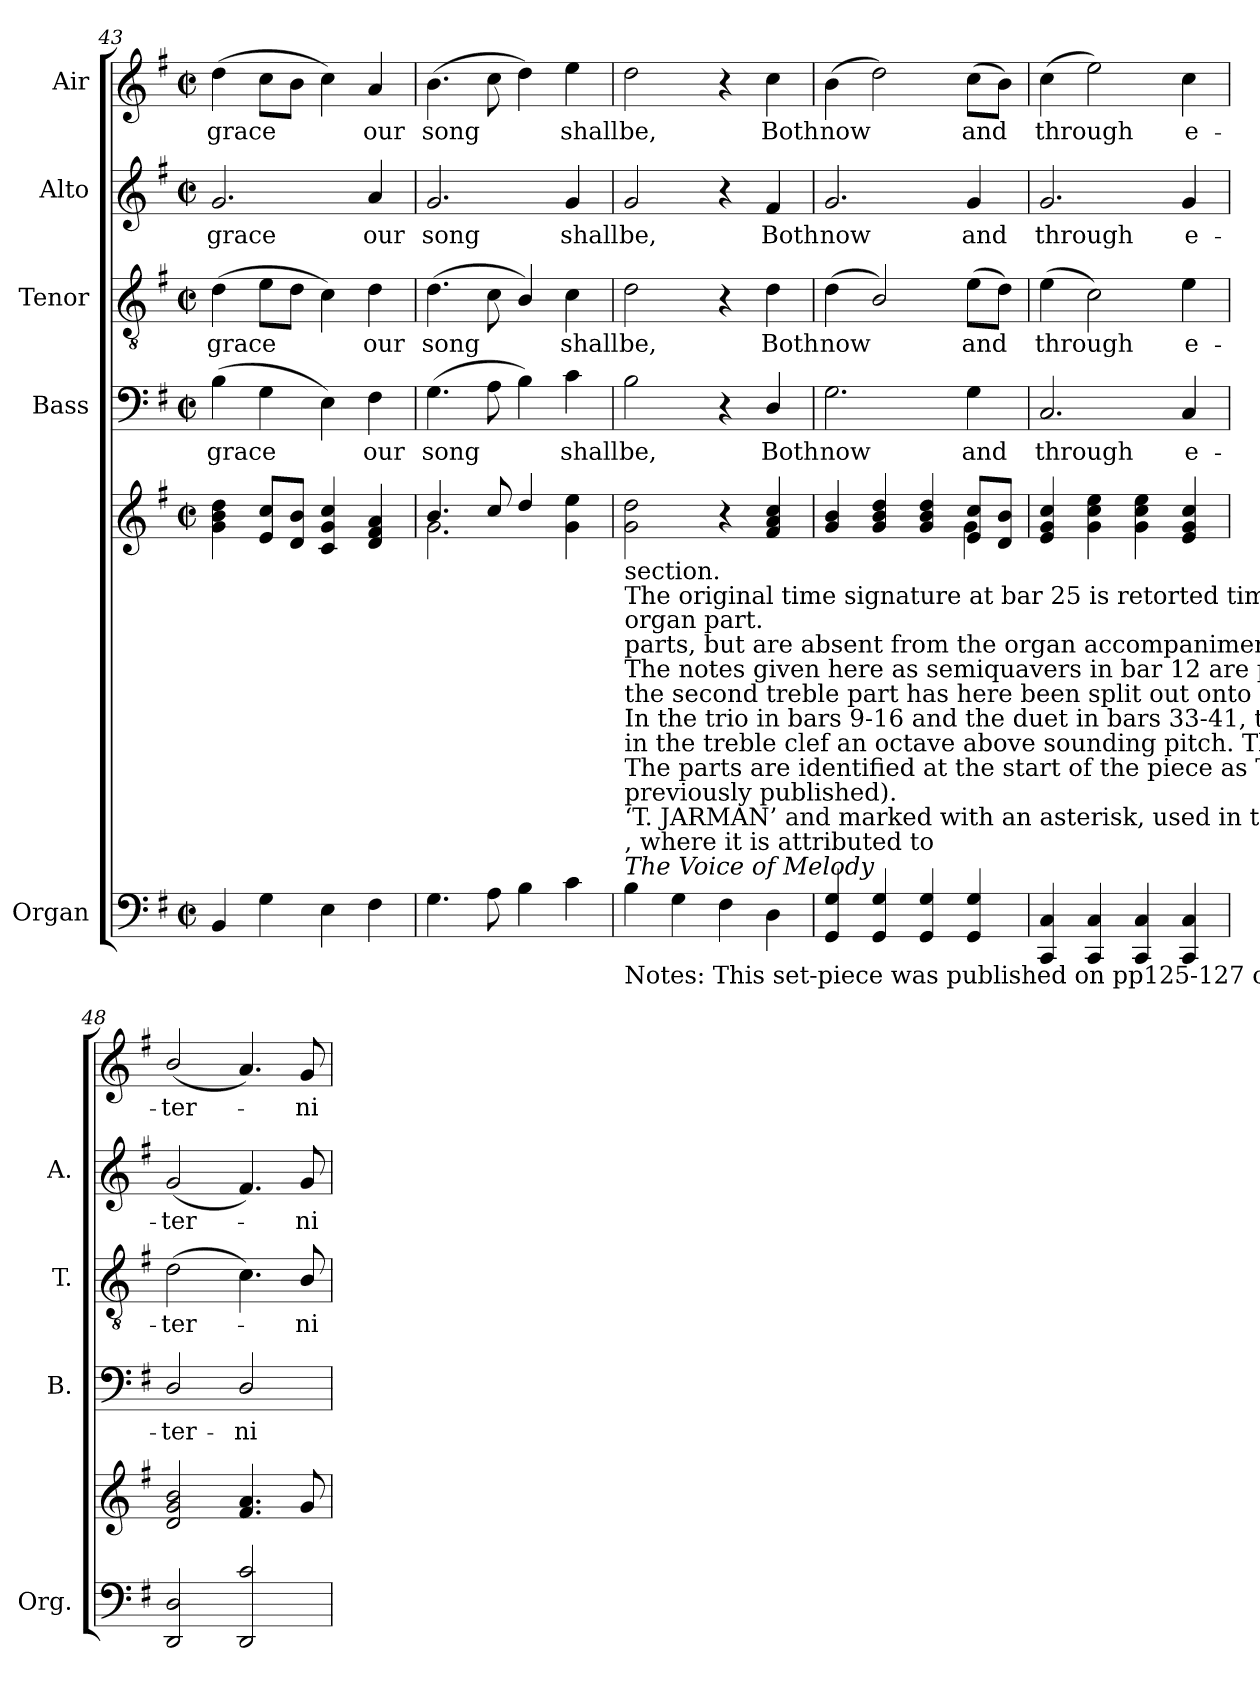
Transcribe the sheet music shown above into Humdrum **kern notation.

**kern	**kern	**kern	**text	**kern	**text	**kern	**text	**kern	**text
*part5	*part5	*part4	*part4	*part3	*part3	*part2	*part2	*part1	*part1
*staff6	*staff5	*staff4	*staff4	*staff3	*staff3	*staff2	*staff2	*staff1	*staff1
*I"Organ	*	*I"Bass	*	*I"Tenor	*	*I"Alto	*	*I"Air	*
*I'Org.	*	*I'B.	*	*I'T.	*	*I'A.	*	*	*
*clefF4	*clefG2	*clefF4	*	*clefGv2	*	*clefG2	*	*clefG2	*
*	*	*	*	*ITrd7c12	*	*	*	*	*
*k[f#]	*k[f#]	*k[f#]	*	*k[f#]	*	*k[f#]	*	*k[f#]	*
*G:	*G:	*G:	*	*G:	*	*G:	*	*G:	*
*M2/2	*M2/2	*M2/2	*	*M2/2	*	*M2/2	*	*M2/2	*
*met(c|)	*met(c|)	*met(c|)	*	*met(c|)	*	*met(c|)	*	*met(c|)	*
=43	=43	=43	=43	=43	=43	=43	=43	=43	=43
!	!	!	!LO:LY:b:color=#000000	!	!	!	!	!	!
!	!	!	!	!	!LO:LY:b:color=#000000	!	!	!	!
!	!	!	!	!	!	!	!LO:LY:b:color=#000000	!	!
!	!	!	!	!	!	!	!	!	!LO:LY:b:color=#000000
4BBi/	4gi\ 4bi 4ddi	(4Bi\	grace	(4Di\	grace	2.gi/	grace	(4ddi\	grace
4Gi\	8ei/ 8cci/L	4Gi\	.	8Ei\L	.	.	.	8cci\L	.
.	8di/ 8bi/J	.	.	8Di\J	.	.	.	8bi\J	.
4Ei\	4ci/ 4gi 4cci	4Ei\)	.	4Ci\)	.	.	.	4cci\)	.
!	!	!	!LO:LY:b:color=#000000	!	!	!	!	!	!
!	!	!	!	!	!LO:LY:b:color=#000000	!	!	!	!
!	!	!	!	!	!	!	!LO:LY:b:color=#000000	!	!
!	!	!	!	!	!	!	!	!	!LO:LY:b:color=#000000
4F#i\	4di/ 4f#i 4ai	4F#i\	our	4Di\	our	4ai/	our	4ai/	our
=44	=44	=44	=44	=44	=44	=44	=44	=44	=44
*	*^	*	*	*	*	*	*	*	*
!	!	!	!	!LO:LY:b:color=#000000	!	!	!	!	!	!
!	!	!	!	!	!	!LO:LY:b:color=#000000	!	!	!	!
!	!	!	!	!	!	!	!	!LO:LY:b:color=#000000	!	!
!	!	!	!	!	!	!	!	!	!	!LO:LY:b:color=#000000
4.Gi\	4.bi/	2.gi\	(4.Gi\	song	(4.Di\	song	2.gi/	song	(4.bi\	song
8Ai\	8cci/	.	8Ai\	.	8Ci\	.	.	.	8cci\	.
4Bi\	4ddi/	.	4Bi\)	.	4BBi/)	.	.	.	4ddi\)	.
!	!	!	!	!LO:LY:b:color=#000000	!	!	!	!	!	!
!	!	!	!	!	!	!LO:LY:b:color=#000000	!	!	!	!
!	!	!	!	!	!	!	!	!LO:LY:b:color=#000000	!	!
!	!	!	!	!	!	!	!	!	!	!LO:LY:b:color=#000000
4ci\	4gi\ 4eei	4ryy	4ci\	shall	4Ci\	shall	4gi/	shall	4eei\	shall
*	*v	*v	*	*	*	*	*	*	*	*
!!LO:PB:g=z
=45	=45	=45	=45	=45	=45	=45	=45	=45	=45
*	*^	*	*	*	*	*	*	*	*
!	!	!	!	!LO:LY:b:color=#000000	!	!	!	!	!	!
*	*v	*v	*	*	*	*	*	*	*	*
*	*^	*	*	*	*	*	*	*	*
!	!	!	!	!	!	!LO:LY:b:color=#000000	!	!	!	!
*	*v	*v	*	*	*	*	*	*	*	*
*	*^	*	*	*	*	*	*	*	*
!	!	!	!	!	!	!	!	!LO:LY:b:color=#000000	!	!
*	*v	*v	*	*	*	*	*	*	*	*
*	*^	*	*	*	*	*	*	*	*
!LO:TX:b:t=Notes&colon; This set-piece was published on pp125-127 of Thomas Jarman’s	!	!	!	!	!	!	!	!	!	!
!LO:TX:i:t=The Voice of Melody	!	!	!	!	!	!	!	!	!	!
!LO:TX:t=, where it is attributed to	!	!	!	!	!	!	!	!	!	!
!LO:TX:t=‘T. JARMAN’ and marked with an asterisk, used in that collection to denote pieces which were ‘original’ (i.e. not	!	!	!	!	!	!	!	!	!	!
!LO:TX:t=previously published).	!	!	!	!	!	!	!	!	!	!
!LO:TX:t=The parts are identified at the start of the piece as Treble - Alto -Tenor - Bass - Organ&colon; the alto and tenor parts are printed	!	!	!	!	!	!	!	!	!	!
!LO:TX:t=in the treble clef an octave above sounding pitch. The organ part is written out in full and the left-hand part is not figured.	!	!	!	!	!	!	!	!	!	!
!LO:TX:t=In the trio in bars 9-16 and the duet in bars 33-41, the top two parts are both printed on the treble staff in the source&colon;	!	!	!	!	!	!	!	!	!	!
!LO:TX:t=the second treble part has here been split out onto the alto staff.	!	!	!	!	!	!	!	!	!	!
!LO:TX:t=The notes given here as semiquavers in bar 12 are printed in the source as small quaver grace notes in the sung treble	!	!	!	!	!	!	!	!	!	!
!LO:TX:t=parts, but are absent from the organ accompaniment&colon; they have here been expanded editorially, and added to the	!	!	!	!	!	!	!	!	!	!
!LO:TX:t=organ part.	!	!	!	!	!	!	!	!	!	!
!LO:TX:t=The original time signature at bar 25 is retorted time, indicating a quicker tempo for bars 25-50 than for the preceding	!	!	!	!	!	!	!	!	!	!
!LO:TX:t=section.	!	!	!	!	!	!	!	!	!	!
!	!	!	!	!	!	!	!	!	!	!LO:LY:b:color=#000000
*	*v	*v	*	*	*	*	*	*	*	*
4Bi\	2gi\ 2ddi	2Bi\	be,	2Di\	be,	2gi/	be,	2ddi\	be,
4Gi\	.	.	.	.	.	.	.	.	.
4F#i\	4r	4r	.	4r	.	4r	.	4r	.
!	!	!	!LO:LY:b:color=#000000	!	!	!	!	!	!
!	!	!	!	!	!LO:LY:b:color=#000000	!	!	!	!
!	!	!	!	!	!	!	!LO:LY:b:color=#000000	!	!
!	!	!	!	!	!	!	!	!	!LO:LY:b:color=#000000
4Di\	4f#i/ 4ai 4cci	4Di/	Both	4Di\	Both	4f#i/	Both	4cci\	Both
=46	=46	=46	=46	=46	=46	=46	=46	=46	=46
*	*^	*	*	*	*	*	*	*	*
!	!	!	!	!LO:LY:b:color=#000000	!	!	!	!	!	!
!	!	!	!	!	!	!LO:LY:b:color=#000000	!	!	!	!
!	!	!	!	!	!	!	!	!LO:LY:b:color=#000000	!	!
!	!	!	!	!	!	!	!	!	!	!LO:LY:b:color=#000000
4GGi/ 4Gi	4gi/ 4bi	2.ryy	2.Gi\	now	(4Di\	now	2.gi/	now	(4bi\	now
4GGi/ 4Gi	4gi/ 4bi 4ddi	.	.	.	2BBi/)	.	.	.	2ddi\)	.
4GGi/ 4Gi	4gi/ 4bi 4ddi	.	.	.	.	.	.	.	.	.
!	!	!	!	!LO:LY:b:color=#000000	!	!	!	!	!	!
!	!	!	!	!	!	!LO:LY:b:color=#000000	!	!	!	!
!	!	!	!	!	!	!	!	!LO:LY:b:color=#000000	!	!
!	!	!	!	!	!	!	!	!	!	!LO:LY:b:color=#000000
4GGi/ 4Gi	8ei/ 8cci/L	4gi\	4Gi\	and	(8Ei\L	and	4gi/	and	(8cci\L	and
.	8di/ 8bi/J	.	.	.	8Di\J)	.	.	.	8bi\J)	.
*	*v	*v	*	*	*	*	*	*	*	*
=47	=47	=47	=47	=47	=47	=47	=47	=47	=47
!	!	!	!LO:LY:b:color=#000000	!	!	!	!	!	!
!	!	!	!	!	!LO:LY:b:color=#000000	!	!	!	!
!	!	!	!	!	!	!	!LO:LY:b:color=#000000	!	!
!	!	!	!	!	!	!	!	!	!LO:LY:b:color=#000000
4CCi/ 4Ci	4ei/ 4gi 4cci	2.Ci/	through	(4Ei\	through	2.gi/	through	(4cci\	through
4CCi/ 4Ci	4gi\ 4cci 4eei	.	.	2Ci\)	.	.	.	2eei\)	.
4CCi/ 4Ci	4gi\ 4cci 4eei	.	.	.	.	.	.	.	.
!	!	!	!LO:LY:b:color=#000000	!	!	!	!	!	!
!	!	!	!	!	!LO:LY:b:color=#000000	!	!	!	!
!	!	!	!	!	!	!	!LO:LY:b:color=#000000	!	!
!	!	!	!	!	!	!	!	!	!LO:LY:b:color=#000000
4CCi/ 4Ci	4ei/ 4gi 4cci	4Ci/	e-	4Ei\	e-	4gi/	e-	4cci\	e-
=48	=48	=48	=48	=48	=48	=48	=48	=48	=48
!	!	!	!LO:LY:b:color=#000000	!	!	!	!	!	!
!	!	!	!	!	!LO:LY:b:color=#000000	!	!	!	!
!	!	!	!	!	!	!	!LO:LY:b:color=#000000	!	!
!	!	!	!	!	!	!	!	!	!LO:LY:b:color=#000000
2DDi/ 2Di	2di/ 2gi 2bi	2Di/	-ter-	(2Di\	-ter-	(2gi/	-ter-	(2bi/	-ter-
!	!	!	!LO:LY:b:color=#000000	!	!	!	!	!	!
2DDi/ 2ci	4.f#i/ 4.ai	2Di/	-ni-	4.Ci\)	.	4.f#i/)	.	4.ai/)	.
!	!	!	!	!	!LO:LY:b:color=#000000	!	!	!	!
!	!	!	!	!	!	!	!LO:LY:b:color=#000000	!	!
!	!	!	!	!	!	!	!	!	!LO:LY:b:color=#000000
.	8gi/	.	.	8BBi/	-ni-	8gi/	-ni-	8gi/	-ni-
=	=	=	=	=	=	=	=	=	=
*-	*-	*-	*-	*-	*-	*-	*-	*-	*-
